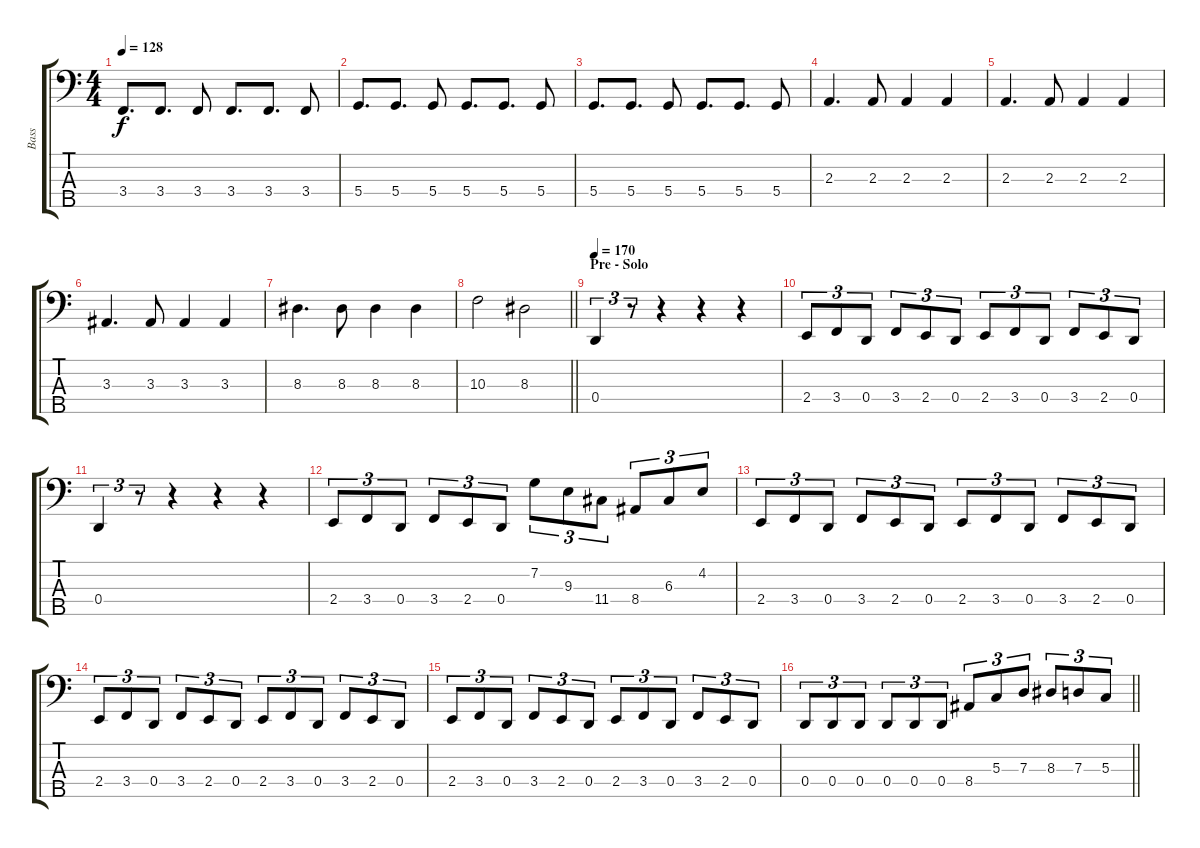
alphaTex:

\track ("Bass" "Bass") {instrument electricbasspick}
\staff {score tabs}
\tuning (F2 C2 G1 D1 A0) {hide}
\ts (4 4)
\tempo 128
\clef f4
\ks c
3.4.8{d dy f} 3.4.8{d} 3.4.8 3.4.8{d} 3.4.8{d} 3.4.8 |
5.4.8{d} 5.4.8{d} 5.4.8 5.4.8{d} 5.4.8{d} 5.4.8 |
5.4.8{d} 5.4.8{d} 5.4.8 5.4.8{d} 5.4.8{d} 5.4.8 |
2.3.4{d} 2.3.8 2.3.4 2.3.4 |
2.3.4{d} 2.3.8 2.3.4 2.3.4 |
3.3.4{d} 3.3.8 3.3.4 3.3.4 |
8.3.4{d} 8.3.8 8.3.4 8.3.4 |
\barLineRight lightlight
10.3.2 8.3.2 |
\section ("" "Pre - Solo")
\tempo 170
0.4.4{tu (3 2)} r.8{tu (3 2)} r.4 r.4 r.4 |
2.4.8{tu (3 2)} 3.4.8{tu (3 2)} 0.4.8{tu (3 2)} 3.4.8{tu (3 2)} 2.4.8{tu (3 2)} 0.4.8{tu (3 2)} 2.4.8{tu (3 2)} 3.4.8{tu (3 2)} 0.4.8{tu (3 2)} 3.4.8{tu (3 2)} 2.4.8{tu (3 2)} 0.4.8{tu (3 2)} |
0.4.4{tu (3 2)} r.8{tu (3 2)} r.4 r.4 r.4 |
2.4.8{tu (3 2)} 3.4.8{tu (3 2)} 0.4.8{tu (3 2)} 3.4.8{tu (3 2)} 2.4.8{tu (3 2)} 0.4.8{tu (3 2)} 7.2.8{tu (3 2)} 9.3.8{tu (3 2)} 11.4.8{tu (3 2)} 8.4.8{tu (3 2)} 6.3.8{tu (3 2)} 4.2.8{tu (3 2)} |
2.4.8{tu (3 2)} 3.4.8{tu (3 2)} 0.4.8{tu (3 2)} 3.4.8{tu (3 2)} 2.4.8{tu (3 2)} 0.4.8{tu (3 2)} 2.4.8{tu (3 2)} 3.4.8{tu (3 2)} 0.4.8{tu (3 2)} 3.4.8{tu (3 2)} 2.4.8{tu (3 2)} 0.4.8{tu (3 2)} |
2.4.8{tu (3 2)} 3.4.8{tu (3 2)} 0.4.8{tu (3 2)} 3.4.8{tu (3 2)} 2.4.8{tu (3 2)} 0.4.8{tu (3 2)} 2.4.8{tu (3 2)} 3.4.8{tu (3 2)} 0.4.8{tu (3 2)} 3.4.8{tu (3 2)} 2.4.8{tu (3 2)} 0.4.8{tu (3 2)} |
2.4.8{tu (3 2)} 3.4.8{tu (3 2)} 0.4.8{tu (3 2)} 3.4.8{tu (3 2)} 2.4.8{tu (3 2)} 0.4.8{tu (3 2)} 2.4.8{tu (3 2)} 3.4.8{tu (3 2)} 0.4.8{tu (3 2)} 3.4.8{tu (3 2)} 2.4.8{tu (3 2)} 0.4.8{tu (3 2)} |
\barLineRight lightlight
0.4.8{tu (3 2)} 0.4.8{tu (3 2)} 0.4.8{tu (3 2)} 0.4.8{tu (3 2)} 0.4.8{tu (3 2)} 0.4.8{tu (3 2)} 8.4.8{tu (3 2)} 5.3.8{tu (3 2)} 7.3.8{tu (3 2)} 8.3.8{tu (3 2)} 7.3.8{tu (3 2)} 5.3.8{tu (3 2)}
